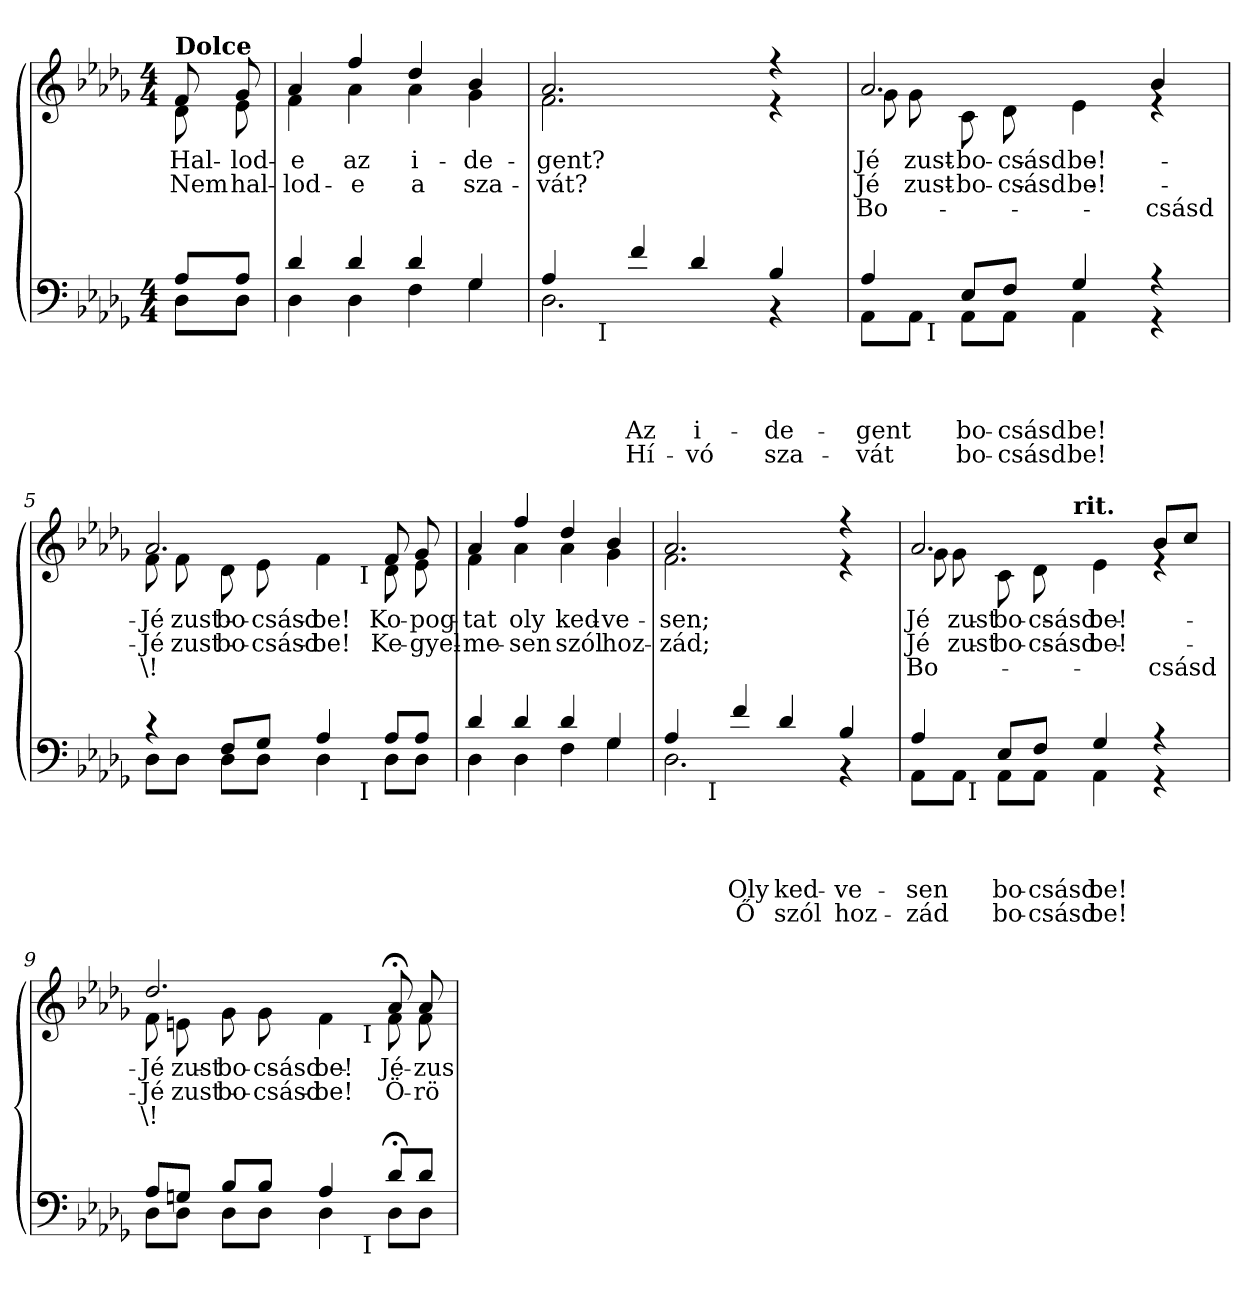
**kern	**text	**text	**text	**text	**text	**kern	**text	**text	**text
*part2	*part2	*part2	*part2	*part2	*part2	*part1	*part1	*part1	*part1
*staff2	*staff2	*staff2	*staff2	*staff2	*staff2	*staff1	*staff1	*staff1	*staff1
*clefF4	*	*	*	*	*	*clefG2	*	*	*
*k[b-e-a-d-g-]	*	*	*	*	*	*k[b-e-a-d-g-]	*	*	*
*D-:	*	*	*	*	*	*D-:	*	*	*
*M4/4	*	*	*	*	*	*M4/4	*	*	*
=1	=1	=1	=1	=1	=1	=1	=1	=1	=1
*^	*	*	*	*	*	*^	*	*	*
!	!	!	!	!	!	!	!LO:TX:a:B:t=Dolce	!	!	!	!
!	!	!	!	!	!	!	!	!	!LO:LY:b	!LO:LY:b	!
8A-/L	8D-\L	.	.	.	.	.	8f/	8d-\	Hal-	Nem	.
!	!	!	!	!	!	!	!	!	!LO:LY:b	!LO:LY:b	!
8A-/J	8D-\J	.	.	.	.	.	8g-/	8e-\	-lod-	hal-	.
=2	=2	=2	=2	=2	=2	=2	=2	=2	=2	=2	=2
!	!	!	!	!	!	!	!	!	!LO:LY:b	!LO:LY:b	!
4d-/	4D-\	.	.	.	.	.	4a-/	4f\	-e	-lod-	.
!	!	!	!	!	!	!	!	!	!LO:LY:b	!LO:LY:b	!
4d-/	4D-\	.	.	.	.	.	4ff/	4a-\	az	-e	.
!	!	!	!	!	!	!	!	!	!LO:LY:b	!LO:LY:b	!
4d-/	4F\	.	.	.	.	.	4dd-/	4a-\	i-	a	.
!	!	!	!	!	!	!	!	!	!LO:LY:b	!LO:LY:b	!
4G-/	4G-\	.	.	.	.	.	4b-/	4g-\	-de-	sza-	.
=3	=3	=3	=3	=3	=3	=3	=3	=3	=3	=3	=3
!	!	!	!	!	!	!	!	!	!LO:LY:b	!LO:LY:b	!
*	*^	*	*	*	*	*	*	*	*	*	*
4A-/	2.D-\	8ryy	.	.	.	.	.	2.a-/	2.f\	-gent?	-vát?	.
.	.	32ryy	.	.	.	.	.	.	.	.	.	.
!	!	!LO:TX:b:t=I	!	!	!	!	!	!	!	!	!	!
.	.	2ryy	.	.	.	.	.	.	.	.	.	.
!	!	!	!	!	!	!LO:LY:a	!LO:LY:a	!	!	!	!	!
4f/	.	.	.	.	.	Az	Hí-	.	.	.	.	.
!	!	!	!	!	!	!LO:LY:a	!LO:LY:a	!	!	!	!	!
4d-/	.	.	.	.	.	i-	-vó	.	.	.	.	.
.	.	4ryy	.	.	.	.	.	.	.	.	.	.
!	!	!	!	!	!	!LO:LY:a	!LO:LY:a	!	!	!	!	!
4B-/	4rAA	.	.	.	.	-de-	sza-	4r	4r	.	.	.
.	.	16.ryy	.	.	.	.	.	.	.	.	.	.
=4	=4	=4	=4	=4	=4	=4	=4	=4	=4	=4	=4	=4
!	!	!	!	!	!	!LO:LY:a	!LO:LY:a	!	!	!	!	!
!	!	!	!	!	!	!	!	!	!	!	!	!LO:LY:a
!	!	!	!	!	!	!	!	!	!	!LO:LY:b	!LO:LY:b	!
4A-/	8AA-\L	8ryy	.	.	.	-gent	-vát	2.a-/	8g-\	Jé-	Jé-	Bo-
!	!	!	!	!	!	!	!	!	!	!LO:LY:b	!LO:LY:b	!
.	8AA-\J	32ryy	.	.	.	.	.	.	8g-\	-zust	-zust	.
!	!	!LO:TX:b:t=I	!	!	!	!	!	!	!	!	!	!
.	.	2ryy	.	.	.	.	.	.	.	.	.	.
!	!	!	!	!	!	!LO:LY:a	!LO:LY:a	!	!	!	!	!
!	!	!	!	!	!	!	!	!	!	!LO:LY:b	!LO:LY:b	!
8E-/L	8AA-\L	.	.	.	.	bo-	bo-	.	8c\	bo-	bo-	.
!	!	!	!	!	!	!LO:LY:a	!LO:LY:a	!	!	!	!	!
!	!	!	!	!	!	!	!	!	!	!LO:LY:b	!LO:LY:b	!
8F/J	8AA-\J	.	.	.	.	-csásd	-csásd	.	8d-\	-csásd	-csásd	.
!	!	!	!	!	!	!LO:LY:a	!LO:LY:a	!	!	!	!	!
!	!	!	!	!	!	!	!	!	!	!LO:LY:b	!LO:LY:b	!
4G-/	4AA-\	.	.	.	.	be!	be!	.	4e-\	be!	be!	.
.	.	4ryy	.	.	.	.	.	.	.	.	.	.
!	!	!	!	!	!	!	!	!	!	!	!	!LO:LY:a
4r	4r	.	.	.	.	.	.	4b-/	4rd	.	.	-csásd
.	.	16.ryy	.	.	.	.	.	.	.	.	.	.
*	*	*	*	*	*	*	*	*v	*v	*	*	*
!!LO:LB:g=z
=5	=5	=5	=5	=5	=5	=5	=5	=5	=5	=5	=5
*	*	*	*	*	*	*	*	*^	*	*	*
!	!	!	!	!	!	!	!	!	!	!	!	!LO:LY:a
!	!	!	!	!	!	!	!	!	!	!LO:LY:b	!LO:LY:b	!
*	*	*	*	*	*	*	*	*	*^	*	*	*
4rc	8D-\L	2ryy	.	.	.	.	.	2.a-/	8f\	2ryy	Jé-	Jé-	\!
!	!	!	!	!	!	!	!	!	!	!	!LO:LY:b	!LO:LY:b	!
.	8D-\J	.	.	.	.	.	.	.	8f\	.	-zust	-zust	.
!	!	!	!	!	!	!	!	!	!	!	!LO:LY:b	!LO:LY:b	!
8F/L	8D-\L	.	.	.	.	.	.	.	8d-\	.	bo-	bo-	.
!	!	!	!	!	!	!	!	!	!	!	!LO:LY:b	!LO:LY:b	!
8G-/J	8D-\J	.	.	.	.	.	.	.	8e-\	.	-csásd	-csásd	.
!	!	!	!	!	!	!	!	!	!	!	!LO:LY:b	!LO:LY:b	!
4A-/	4D-\	8ryy	.	.	.	.	.	.	4f\	8ryy	be!	be!	.
.	.	32ryy	.	.	.	.	.	.	.	32ryy	.	.	.
!	!	!	!	!	!	!	!	!	!	!LO:TX:b:t=I	!	!	!
!	!	!LO:TX:b:t=I	!	!	!	!	!	!	!	!	!	!	!
.	.	4ryy	.	.	.	.	.	.	.	4ryy	.	.	.
!	!	!	!	!	!	!	!	!	!	!	!LO:LY:b	!LO:LY:b	!
8A-/L	8D-\L	.	.	.	.	.	.	8f/	8d-\	.	Ko-	Ke-	.
!	!	!	!	!	!	!	!	!	!	!	!LO:LY:b	!LO:LY:b	!
8A-/J	8D-\J	.	.	.	.	.	.	8g-/	8e-\	.	-pog-	-gyel-	.
.	.	16.ryy	.	.	.	.	.	.	.	16.ryy	.	.	.
*	*v	*v	*	*	*	*	*	*	*	*	*	*	*
*	*	*	*	*	*	*	*	*v	*v	*	*	*
=6	=6	=6	=6	=6	=6	=6	=6	=6	=6	=6	=6
*	*^	*	*	*	*	*	*	*^	*	*	*
!	!	!	!	!	!	!	!	!	!	!	!LO:LY:b	!LO:LY:b	!
*	*v	*v	*	*	*	*	*	*	*	*	*	*	*
*	*	*	*	*	*	*	*	*v	*v	*	*	*
4d-/	4D-\	.	.	.	.	.	4a-/	4f\	-tat	-me-	.
!	!	!	!	!	!	!	!	!	!LO:LY:b	!LO:LY:b	!
4d-/	4D-\	.	.	.	.	.	4ff/	4a-\	oly	-sen	.
!	!	!	!	!	!	!	!	!	!LO:LY:b	!LO:LY:b	!
4d-/	4F\	.	.	.	.	.	4dd-/	4a-\	ked-	szól	.
!	!	!	!	!	!	!	!	!	!LO:LY:b	!LO:LY:b	!
4G-/	4G-\	.	.	.	.	.	4b-/	4g-\	-ve-	hoz-	.
=7	=7	=7	=7	=7	=7	=7	=7	=7	=7	=7	=7
!	!	!	!	!	!	!	!	!	!LO:LY:b	!LO:LY:b	!
*	*^	*	*	*	*	*	*	*	*	*	*
4A-/	2.D-\	8ryy	.	.	.	.	.	2.a-/	2.f\	-sen;	-zád;	.
.	.	32ryy	.	.	.	.	.	.	.	.	.	.
!	!	!LO:TX:b:t=I	!	!	!	!	!	!	!	!	!	!
.	.	2ryy	.	.	.	.	.	.	.	.	.	.
!	!	!	!	!	!	!LO:LY:a	!LO:LY:a	!	!	!	!	!
4f/	.	.	.	.	.	Oly	Ő	.	.	.	.	.
!	!	!	!	!	!	!LO:LY:a	!LO:LY:a	!	!	!	!	!
4d-/	.	.	.	.	.	ked-	szól	.	.	.	.	.
.	.	4ryy	.	.	.	.	.	.	.	.	.	.
!	!	!	!	!	!	!LO:LY:a	!LO:LY:a	!	!	!	!	!
4B-/	4rAA	.	.	.	.	-ve-	hoz-	4r	4r	.	.	.
.	.	16.ryy	.	.	.	.	.	.	.	.	.	.
*	*	*	*	*	*	*	*	*v	*v	*	*	*
=8	=8	=8	=8	=8	=8	=8	=8	=8	=8	=8	=8
*	*	*	*	*	*	*	*	*^	*	*	*
!	!	!	!	!	!	!LO:LY:a	!LO:LY:a	!	!	!	!	!
*	*	*	*	*	*	*	*	*v	*v	*	*	*
*	*	*	*	*	*	*	*	*^	*	*	*
!	!	!	!	!	!	!	!	!	!	!	!	!LO:LY:a
!	!	!	!	!	!	!	!	!	!	!LO:LY:b	!LO:LY:b	!
*	*	*	*	*	*	*	*	*	*^	*	*	*
4A-/	8AA-\L	8ryy	.	.	.	-sen	-zád	2.a-/	8g-\	4...ryy	Jé-	Jé-	Bo-
!	!	!	!	!	!	!	!	!	!	!	!LO:LY:b	!LO:LY:b	!
.	8AA-\J	32ryy	.	.	.	.	.	.	8g-\	.	-zust	-zust	.
!	!	!LO:TX:b:t=I	!	!	!	!	!	!	!	!	!	!	!
.	.	2ryy	.	.	.	.	.	.	.	.	.	.	.
!	!	!	!	!	!	!LO:LY:a	!LO:LY:a	!	!	!	!	!	!
!	!	!	!	!	!	!	!	!	!	!	!LO:LY:b	!LO:LY:b	!
8E-/L	8AA-\L	.	.	.	.	bo-	bo-	.	8c\	.	bo-	bo-	.
!	!	!	!	!	!	!LO:LY:a	!LO:LY:a	!	!	!	!	!	!
!	!	!	!	!	!	!	!	!	!	!	!LO:LY:b	!LO:LY:b	!
8F/J	8AA-\J	.	.	.	.	-csásd	-csásd	.	8d-\	.	-csásd	-csásd	.
!	!	!	!	!	!	!	!	!	!	!LO:TX:a:B:t=rit.	!	!	!
.	.	.	.	.	.	.	.	.	.	2ryy	.	.	.
!	!	!	!	!	!	!LO:LY:a	!LO:LY:a	!	!	!	!	!	!
!	!	!	!	!	!	!	!	!	!	!	!LO:LY:b	!LO:LY:b	!
4G-/	4AA-\	.	.	.	.	be!	be!	.	4e-\	.	be!	be!	.
.	.	4ryy	.	.	.	.	.	.	.	.	.	.	.
!	!	!	!	!	!	!	!	!	!	!	!	!	!LO:LY:a
4r	4r	.	.	.	.	.	.	8b-/L	4rd	.	.	.	-csásd
.	.	.	.	.	.	.	.	8cc/J	.	.	.	.	.
.	.	16.ryy	.	.	.	.	.	.	.	.	.	.	.
.	.	.	.	.	.	.	.	.	.	32ryy	.	.	.
!!LO:LB:g=z	!!	!!
=9	=9	=9	=9	=9	=9	=9	=9	=9	=9	=9	=9	=9	=9
!	!	!	!	!	!	!	!	!	!	!	!	!	!LO:LY:a
!	!	!	!	!	!	!	!	!	!	!	!LO:LY:b	!LO:LY:b	!
8A-/L	8D-\L	2ryy	.	.	.	.	.	2.dd-/	8f\	2ryy	Jé-	Jé-	\!
!	!	!	!	!	!	!	!	!	!	!	!LO:LY:b	!LO:LY:b	!
8Gn/J	8D-\J	.	.	.	.	.	.	.	8en\	.	-zust	-zust	.
!	!	!	!	!	!	!	!	!	!	!	!LO:LY:b	!LO:LY:b	!
8B-/L	8D-\L	.	.	.	.	.	.	.	8g-\	.	bo-	bo-	.
!	!	!	!	!	!	!	!	!	!	!	!LO:LY:b	!LO:LY:b	!
8B-/J	8D-\J	.	.	.	.	.	.	.	8g-\	.	-csásd	-csásd	.
!	!	!	!	!	!	!	!	!	!	!	!LO:LY:b	!LO:LY:b	!
4A-/	4D-\	8ryy	.	.	.	.	.	.	4f\	8ryy	be!	be!	.
.	.	32ryy	.	.	.	.	.	.	.	32ryy	.	.	.
!	!	!	!	!	!	!	!	!	!	!LO:TX:b:t=I	!	!	!
!	!	!LO:TX:b:t=I	!	!	!	!	!	!	!	!	!	!	!
.	.	4ryy	.	.	.	.	.	.	.	4ryy	.	.	.
!	!	!	!	!	!	!	!	!	!	!	!LO:LY:b	!LO:LY:b	!
8d-;/L	8D-\L	.	.	.	.	.	.	8a-;/	8f\	.	Jé-	Ö-	.
!	!	!	!	!	!	!	!	!	!	!	!LO:LY:b	!LO:LY:b	!
8d-/J	8D-\J	.	.	.	.	.	.	8a-/	8f\	.	-zus	-rö-	.
.	.	16.ryy	.	.	.	.	.	.	.	16.ryy	.	.	.
*v	*v	*v	*	*	*	*	*	*	*	*	*	*	*
*	*	*	*	*	*	*v	*v	*v	*	*	*
=	=	=	=	=	=	=	=	=	=
*-	*-	*-	*-	*-	*-	*-	*-	*-	*-
